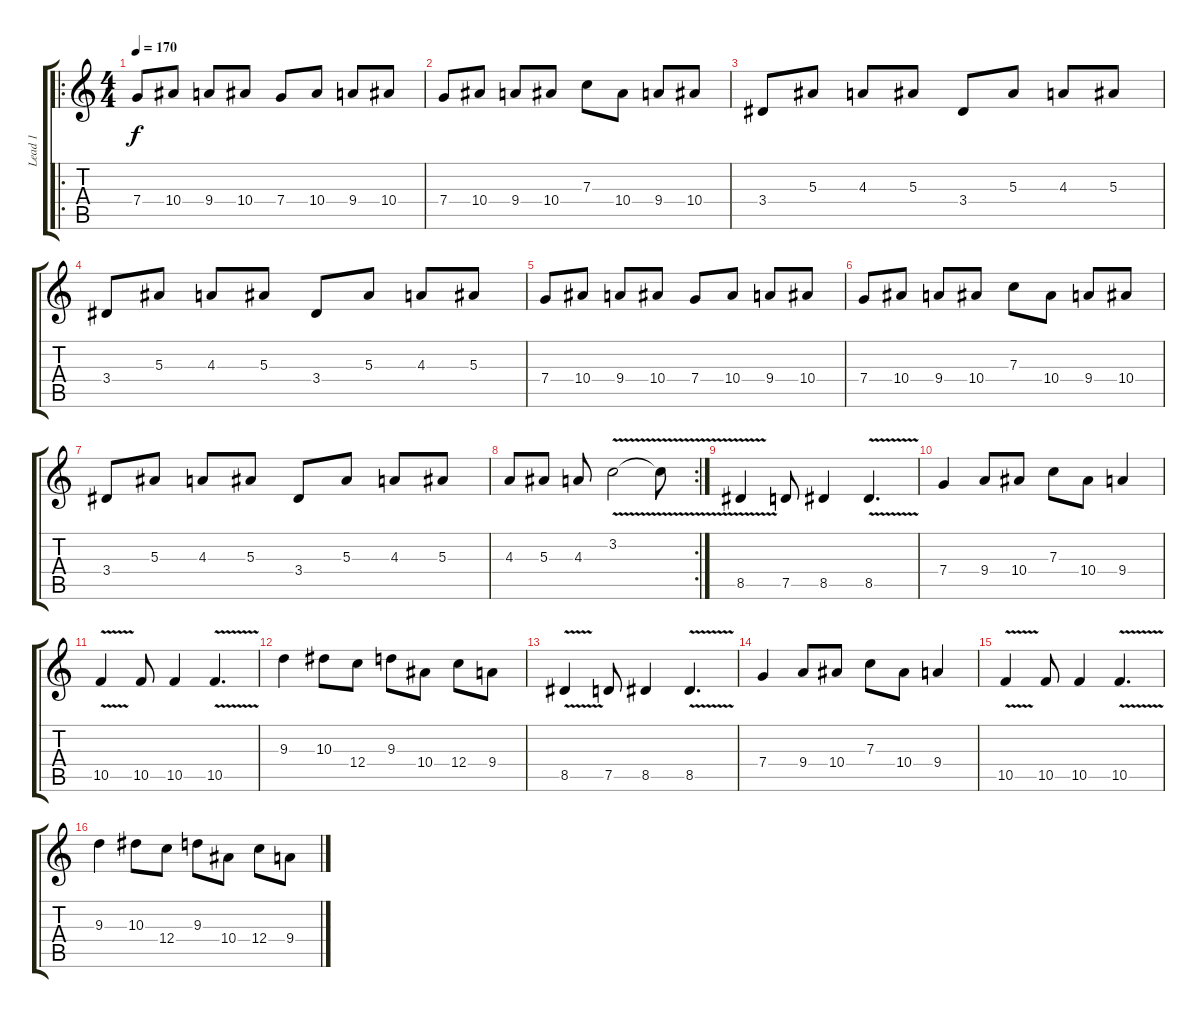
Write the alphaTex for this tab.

\track ("Lead 1" "Lead 1") {instrument distortionguitar}
\staff {score tabs}
\tuning (D4 A3 F3 C3 G2 D2) {hide}
\ro
\ts (4 4)
\tempo 170
\clef g2
\ks c
7.4.8{dy f volume 11} 10.4.8 9.4.8 10.4.8 7.4.8 10.4.8 9.4.8 10.4.8 |
7.4.8 10.4.8 9.4.8 10.4.8 7.3.8 10.4.8 9.4.8 10.4.8 |
3.4.8 5.3.8 4.3.8 5.3.8 3.4.8 5.3.8 4.3.8 5.3.8 |
3.4.8 5.3.8 4.3.8 5.3.8 3.4.8 5.3.8 4.3.8 5.3.8 |
7.4.8 10.4.8 9.4.8 10.4.8 7.4.8 10.4.8 9.4.8 10.4.8 |
7.4.8 10.4.8 9.4.8 10.4.8 7.3.8 10.4.8 9.4.8 10.4.8 |
3.4.8 5.3.8 4.3.8 5.3.8 3.4.8 5.3.8 4.3.8 5.3.8 |
\rc 2
4.3.8 5.3.8 4.3.8 3.2{v}.2 3.2{t}.8 |
8.5{v}.4{volume 13} 7.5.8 8.5.4 8.5{v}.4{d} |
7.4.4 9.4.8 10.4.8 7.3.8 10.4.8 9.4.4 |
10.5{v}.4 10.5.8 10.5.4 10.5{v}.4{d} |
9.3.4 10.3.8 12.4.8 9.3.8 10.4.8 12.4.8 9.4.8 |
8.5{v}.4 7.5.8 8.5.4 8.5{v}.4{d} |
7.4.4 9.4.8 10.4.8 7.3.8 10.4.8 9.4.4 |
10.5{v}.4 10.5.8 10.5.4 10.5{v}.4{d} |
9.3.4 10.3.8 12.4.8 9.3.8 10.4.8 12.4.8 9.4.8
